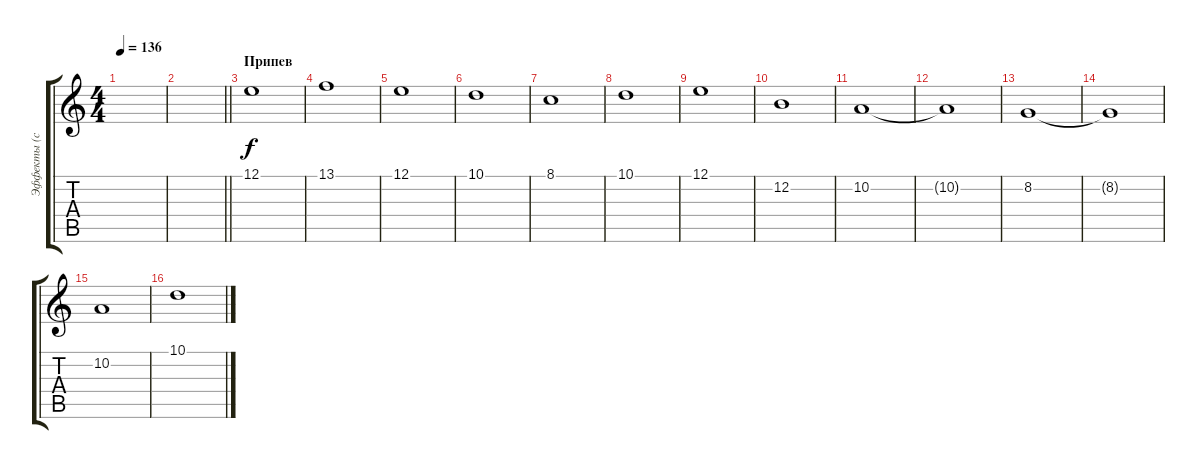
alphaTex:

\track ("Эффекты (струнные)" "Эффекты (с") {instrument tremolostrings}
\staff {score tabs}
\tuning (E4 B3 G3 D3 A2 E2) {hide}
\ts (4 4)
\tempo 136
\clef g2
\ks c
|
\barLineRight lightlight
|
\section ("" "Припев")
12.1.1 |
13.1.1 |
12.1.1 |
10.1.1 |
8.1.1 |
10.1.1 |
12.1.1 |
12.2.1 |
10.2.1 |
10.2{t}.1 |
8.2.1 |
8.2{t}.1 |
10.2.1 |
10.1.1
